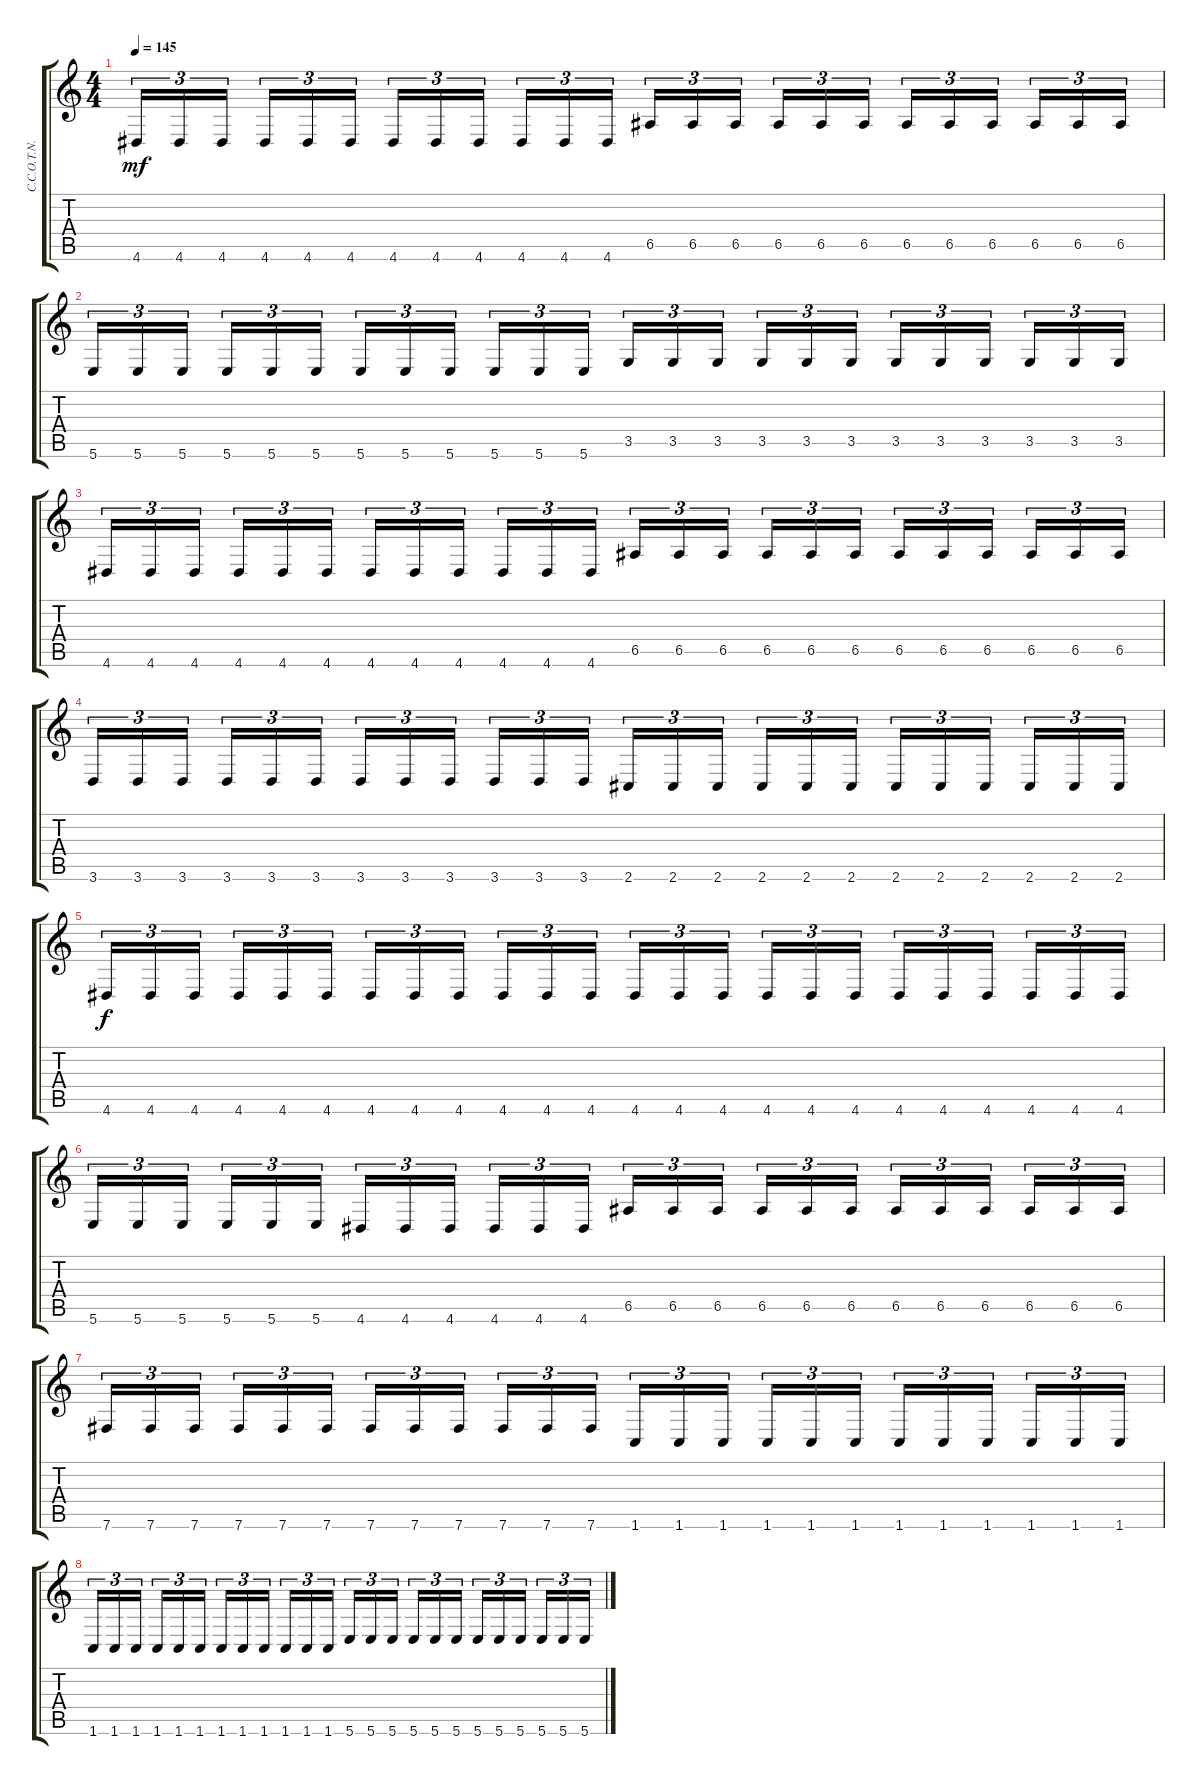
\track ("C.C.O.T.N." "C.C.O.T.N.") {instrument overdrivenguitar}
\staff {score tabs}
\tuning (B3 Gb3 D3 A2 E2 B1) {hide}
\ts (4 4)
\tempo 145
\clef g2
\ks c
4.6.16{tu (3 2) dy mf} 4.6.16{tu (3 2)} 4.6.16{tu (3 2) beam splitsecondary} 4.6.16{tu (3 2)} 4.6.16{tu (3 2)} 4.6.16{tu (3 2)} 4.6.16{tu (3 2)} 4.6.16{tu (3 2)} 4.6.16{tu (3 2) beam splitsecondary} 4.6.16{tu (3 2)} 4.6.16{tu (3 2)} 4.6.16{tu (3 2)} 6.5.16{tu (3 2)} 6.5.16{tu (3 2)} 6.5.16{tu (3 2) beam splitsecondary} 6.5.16{tu (3 2)} 6.5.16{tu (3 2)} 6.5.16{tu (3 2)} 6.5.16{tu (3 2)} 6.5.16{tu (3 2)} 6.5.16{tu (3 2) beam splitsecondary} 6.5.16{tu (3 2)} 6.5.16{tu (3 2)} 6.5.16{tu (3 2)} |
5.6.16{tu (3 2)} 5.6.16{tu (3 2)} 5.6.16{tu (3 2) beam splitsecondary} 5.6.16{tu (3 2)} 5.6.16{tu (3 2)} 5.6.16{tu (3 2)} 5.6.16{tu (3 2)} 5.6.16{tu (3 2)} 5.6.16{tu (3 2) beam splitsecondary} 5.6.16{tu (3 2)} 5.6.16{tu (3 2)} 5.6.16{tu (3 2)} 3.5.16{tu (3 2)} 3.5.16{tu (3 2)} 3.5.16{tu (3 2) beam splitsecondary} 3.5.16{tu (3 2)} 3.5.16{tu (3 2)} 3.5.16{tu (3 2)} 3.5.16{tu (3 2)} 3.5.16{tu (3 2)} 3.5.16{tu (3 2) beam splitsecondary} 3.5.16{tu (3 2)} 3.5.16{tu (3 2)} 3.5.16{tu (3 2)} |
4.6.16{tu (3 2)} 4.6.16{tu (3 2)} 4.6.16{tu (3 2) beam splitsecondary} 4.6.16{tu (3 2)} 4.6.16{tu (3 2)} 4.6.16{tu (3 2)} 4.6.16{tu (3 2)} 4.6.16{tu (3 2)} 4.6.16{tu (3 2) beam splitsecondary} 4.6.16{tu (3 2)} 4.6.16{tu (3 2)} 4.6.16{tu (3 2)} 6.5.16{tu (3 2)} 6.5.16{tu (3 2)} 6.5.16{tu (3 2) beam splitsecondary} 6.5.16{tu (3 2)} 6.5.16{tu (3 2)} 6.5.16{tu (3 2)} 6.5.16{tu (3 2)} 6.5.16{tu (3 2)} 6.5.16{tu (3 2) beam splitsecondary} 6.5.16{tu (3 2)} 6.5.16{tu (3 2)} 6.5.16{tu (3 2)} |
3.6.16{tu (3 2)} 3.6.16{tu (3 2)} 3.6.16{tu (3 2) beam splitsecondary} 3.6.16{tu (3 2)} 3.6.16{tu (3 2)} 3.6.16{tu (3 2)} 3.6.16{tu (3 2)} 3.6.16{tu (3 2)} 3.6.16{tu (3 2) beam splitsecondary} 3.6.16{tu (3 2)} 3.6.16{tu (3 2)} 3.6.16{tu (3 2)} 2.6.16{tu (3 2)} 2.6.16{tu (3 2)} 2.6.16{tu (3 2) beam splitsecondary} 2.6.16{tu (3 2)} 2.6.16{tu (3 2)} 2.6.16{tu (3 2)} 2.6.16{tu (3 2)} 2.6.16{tu (3 2)} 2.6.16{tu (3 2) beam splitsecondary} 2.6.16{tu (3 2)} 2.6.16{tu (3 2)} 2.6.16{tu (3 2)} |
4.6.16{tu (3 2) dy f} 4.6.16{tu (3 2)} 4.6.16{tu (3 2) beam splitsecondary} 4.6.16{tu (3 2)} 4.6.16{tu (3 2)} 4.6.16{tu (3 2)} 4.6.16{tu (3 2)} 4.6.16{tu (3 2)} 4.6.16{tu (3 2) beam splitsecondary} 4.6.16{tu (3 2)} 4.6.16{tu (3 2)} 4.6.16{tu (3 2)} 4.6.16{tu (3 2)} 4.6.16{tu (3 2)} 4.6.16{tu (3 2) beam splitsecondary} 4.6.16{tu (3 2)} 4.6.16{tu (3 2)} 4.6.16{tu (3 2)} 4.6.16{tu (3 2)} 4.6.16{tu (3 2)} 4.6.16{tu (3 2) beam splitsecondary} 4.6.16{tu (3 2)} 4.6.16{tu (3 2)} 4.6.16{tu (3 2)} |
5.6.16{tu (3 2)} 5.6.16{tu (3 2)} 5.6.16{tu (3 2) beam splitsecondary} 5.6.16{tu (3 2)} 5.6.16{tu (3 2)} 5.6.16{tu (3 2)} 4.6.16{tu (3 2)} 4.6.16{tu (3 2)} 4.6.16{tu (3 2) beam splitsecondary} 4.6.16{tu (3 2)} 4.6.16{tu (3 2)} 4.6.16{tu (3 2)} 6.5.16{tu (3 2)} 6.5.16{tu (3 2)} 6.5.16{tu (3 2) beam splitsecondary} 6.5.16{tu (3 2)} 6.5.16{tu (3 2)} 6.5.16{tu (3 2)} 6.5.16{tu (3 2)} 6.5.16{tu (3 2)} 6.5.16{tu (3 2) beam splitsecondary} 6.5.16{tu (3 2)} 6.5.16{tu (3 2)} 6.5.16{tu (3 2)} |
7.6.16{tu (3 2)} 7.6.16{tu (3 2)} 7.6.16{tu (3 2) beam splitsecondary} 7.6.16{tu (3 2)} 7.6.16{tu (3 2)} 7.6.16{tu (3 2)} 7.6.16{tu (3 2)} 7.6.16{tu (3 2)} 7.6.16{tu (3 2) beam splitsecondary} 7.6.16{tu (3 2)} 7.6.16{tu (3 2)} 7.6.16{tu (3 2)} 1.6.16{tu (3 2)} 1.6.16{tu (3 2)} 1.6.16{tu (3 2) beam splitsecondary} 1.6.16{tu (3 2)} 1.6.16{tu (3 2)} 1.6.16{tu (3 2)} 1.6.16{tu (3 2)} 1.6.16{tu (3 2)} 1.6.16{tu (3 2) beam splitsecondary} 1.6.16{tu (3 2)} 1.6.16{tu (3 2)} 1.6.16{tu (3 2)} |
1.6.16{tu (3 2)} 1.6.16{tu (3 2)} 1.6.16{tu (3 2) beam splitsecondary} 1.6.16{tu (3 2)} 1.6.16{tu (3 2)} 1.6.16{tu (3 2)} 1.6.16{tu (3 2)} 1.6.16{tu (3 2)} 1.6.16{tu (3 2) beam splitsecondary} 1.6.16{tu (3 2)} 1.6.16{tu (3 2)} 1.6.16{tu (3 2)} 5.6.16{tu (3 2)} 5.6.16{tu (3 2)} 5.6.16{tu (3 2) beam splitsecondary} 5.6.16{tu (3 2)} 5.6.16{tu (3 2)} 5.6.16{tu (3 2)} 5.6.16{tu (3 2)} 5.6.16{tu (3 2)} 5.6.16{tu (3 2) beam splitsecondary} 5.6.16{tu (3 2)} 5.6.16{tu (3 2)} 5.6.16{tu (3 2)}
